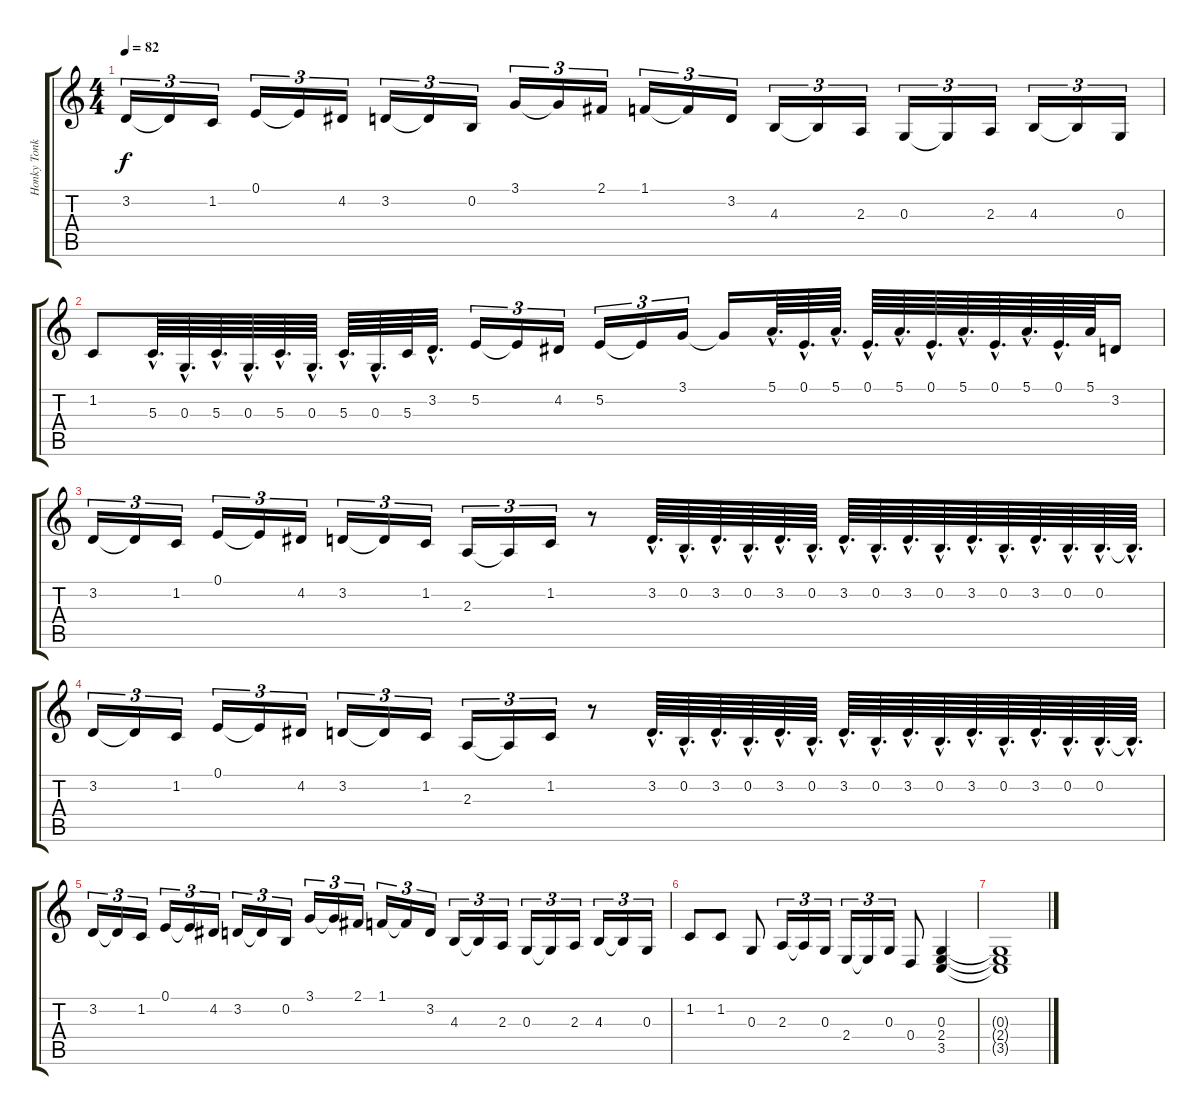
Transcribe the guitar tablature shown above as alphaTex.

\track ("Honky Tonk" "Honky Tonk") {instrument honkytonkpiano}
\staff {score tabs}
\tuning (E4 B3 G3 D3 A2 E2) {hide}
\ts (4 4)
\tempo 82
\clef g2
\ks c
3.2.16{tu (3 2) dy f} 3.2{t}.16{tu (3 2)} 1.2.16{tu (3 2)} 0.1.16{tu (3 2)} 0.1{t}.16{tu (3 2)} 4.2.16{tu (3 2)} 3.2.16{tu (3 2)} 3.2{t}.16{tu (3 2)} 0.2.16{tu (3 2)} 3.1.16{tu (3 2)} 3.1{t}.16{tu (3 2)} 2.1.16{tu (3 2)} 1.1.16{tu (3 2)} 1.1{t}.16{tu (3 2)} 3.2.16{tu (3 2)} 4.3.16{tu (3 2)} 4.3{t}.16{tu (3 2)} 2.3.16{tu (3 2)} 0.3.16{tu (3 2)} 0.3{t}.16{tu (3 2)} 2.3.16{tu (3 2)} 4.3.16{tu (3 2)} 4.3{t}.16{tu (3 2)} 0.3.16{tu (3 2)} |
1.2.8 5.3{hac}.64{d} 0.3{hac}.64{d} 5.3{hac}.64{d} 0.3{hac}.64{d} 5.3{hac}.64{d} 0.3{hac}.64{d} 5.3{hac}.64{d} 0.3{hac}.64{d} 5.3.64 3.2{hac}.32{d} 5.2.16{tu (3 2)} 5.2{t}.16{tu (3 2)} 4.2.16{tu (3 2)} 5.2.16{tu (3 2)} 5.2{t}.16{tu (3 2)} 3.1.16{tu (3 2)} 3.1{t}.16 5.1{hac}.64{d} 0.1{hac}.64{d} 5.1{hac}.64{d} 0.1{hac}.64{d} 5.1{hac}.64{d} 0.1{hac}.64{d} 5.1{hac}.64{d} 0.1{hac}.64{d} 5.1{hac}.64{d} 0.1{hac}.64{d} 5.1.64 3.2.16 |
3.2.16{tu (3 2)} 3.2{t}.16{tu (3 2)} 1.2.16{tu (3 2)} 0.1.16{tu (3 2)} 0.1{t}.16{tu (3 2)} 4.2.16{tu (3 2)} 3.2.16{tu (3 2)} 3.2{t}.16{tu (3 2)} 1.2.16{tu (3 2)} 2.3.16{tu (3 2)} 2.3{t}.16{tu (3 2)} 1.2.16{tu (3 2)} r.8 3.2{hac}.64{d} 0.2{hac}.64{d} 3.2{hac}.64{d} 0.2{hac}.64{d} 3.2{hac}.64{d} 0.2{hac}.64{d} 3.2{hac}.64{d} 0.2{hac}.64{d} 3.2{hac}.64{d} 0.2{hac}.64{d} 3.2{hac}.64{d} 0.2{hac}.64{d} 3.2{hac}.64{d} 0.2{hac}.64{d} 0.2{hac}.64{d} 0.2{hac t}.64{d} |
3.2.16{tu (3 2)} 3.2{t}.16{tu (3 2)} 1.2.16{tu (3 2)} 0.1.16{tu (3 2)} 0.1{t}.16{tu (3 2)} 4.2.16{tu (3 2)} 3.2.16{tu (3 2)} 3.2{t}.16{tu (3 2)} 1.2.16{tu (3 2)} 2.3.16{tu (3 2)} 2.3{t}.16{tu (3 2)} 1.2.16{tu (3 2)} r.8 3.2{hac}.64{d} 0.2{hac}.64{d} 3.2{hac}.64{d} 0.2{hac}.64{d} 3.2{hac}.64{d} 0.2{hac}.64{d} 3.2{hac}.64{d} 0.2{hac}.64{d} 3.2{hac}.64{d} 0.2{hac}.64{d} 3.2{hac}.64{d} 0.2{hac}.64{d} 3.2{hac}.64{d} 0.2{hac}.64{d} 0.2{hac}.64{d} 0.2{hac t}.64{d} |
3.2.16{tu (3 2)} 3.2{t}.16{tu (3 2)} 1.2.16{tu (3 2)} 0.1.16{tu (3 2)} 0.1{t}.16{tu (3 2)} 4.2.16{tu (3 2)} 3.2.16{tu (3 2)} 3.2{t}.16{tu (3 2)} 0.2.16{tu (3 2)} 3.1.16{tu (3 2)} 3.1{t}.16{tu (3 2)} 2.1.16{tu (3 2)} 1.1.16{tu (3 2)} 1.1{t}.16{tu (3 2)} 3.2.16{tu (3 2)} 4.3.16{tu (3 2)} 4.3{t}.16{tu (3 2)} 2.3.16{tu (3 2)} 0.3.16{tu (3 2)} 0.3{t}.16{tu (3 2)} 2.3.16{tu (3 2)} 4.3.16{tu (3 2)} 4.3{t}.16{tu (3 2)} 0.3.16{tu (3 2)} |
1.2.8 1.2.8 0.3.8 2.3.16{tu (3 2)} 2.3{t}.16{tu (3 2)} 0.3.16{tu (3 2)} 2.4.16{tu (3 2)} 2.4{t}.16{tu (3 2)} 0.3.16{tu (3 2)} 0.4.8 (0.3 2.4 3.5).4 |
(0.3{t} 2.4{t} 3.5{t}).1
